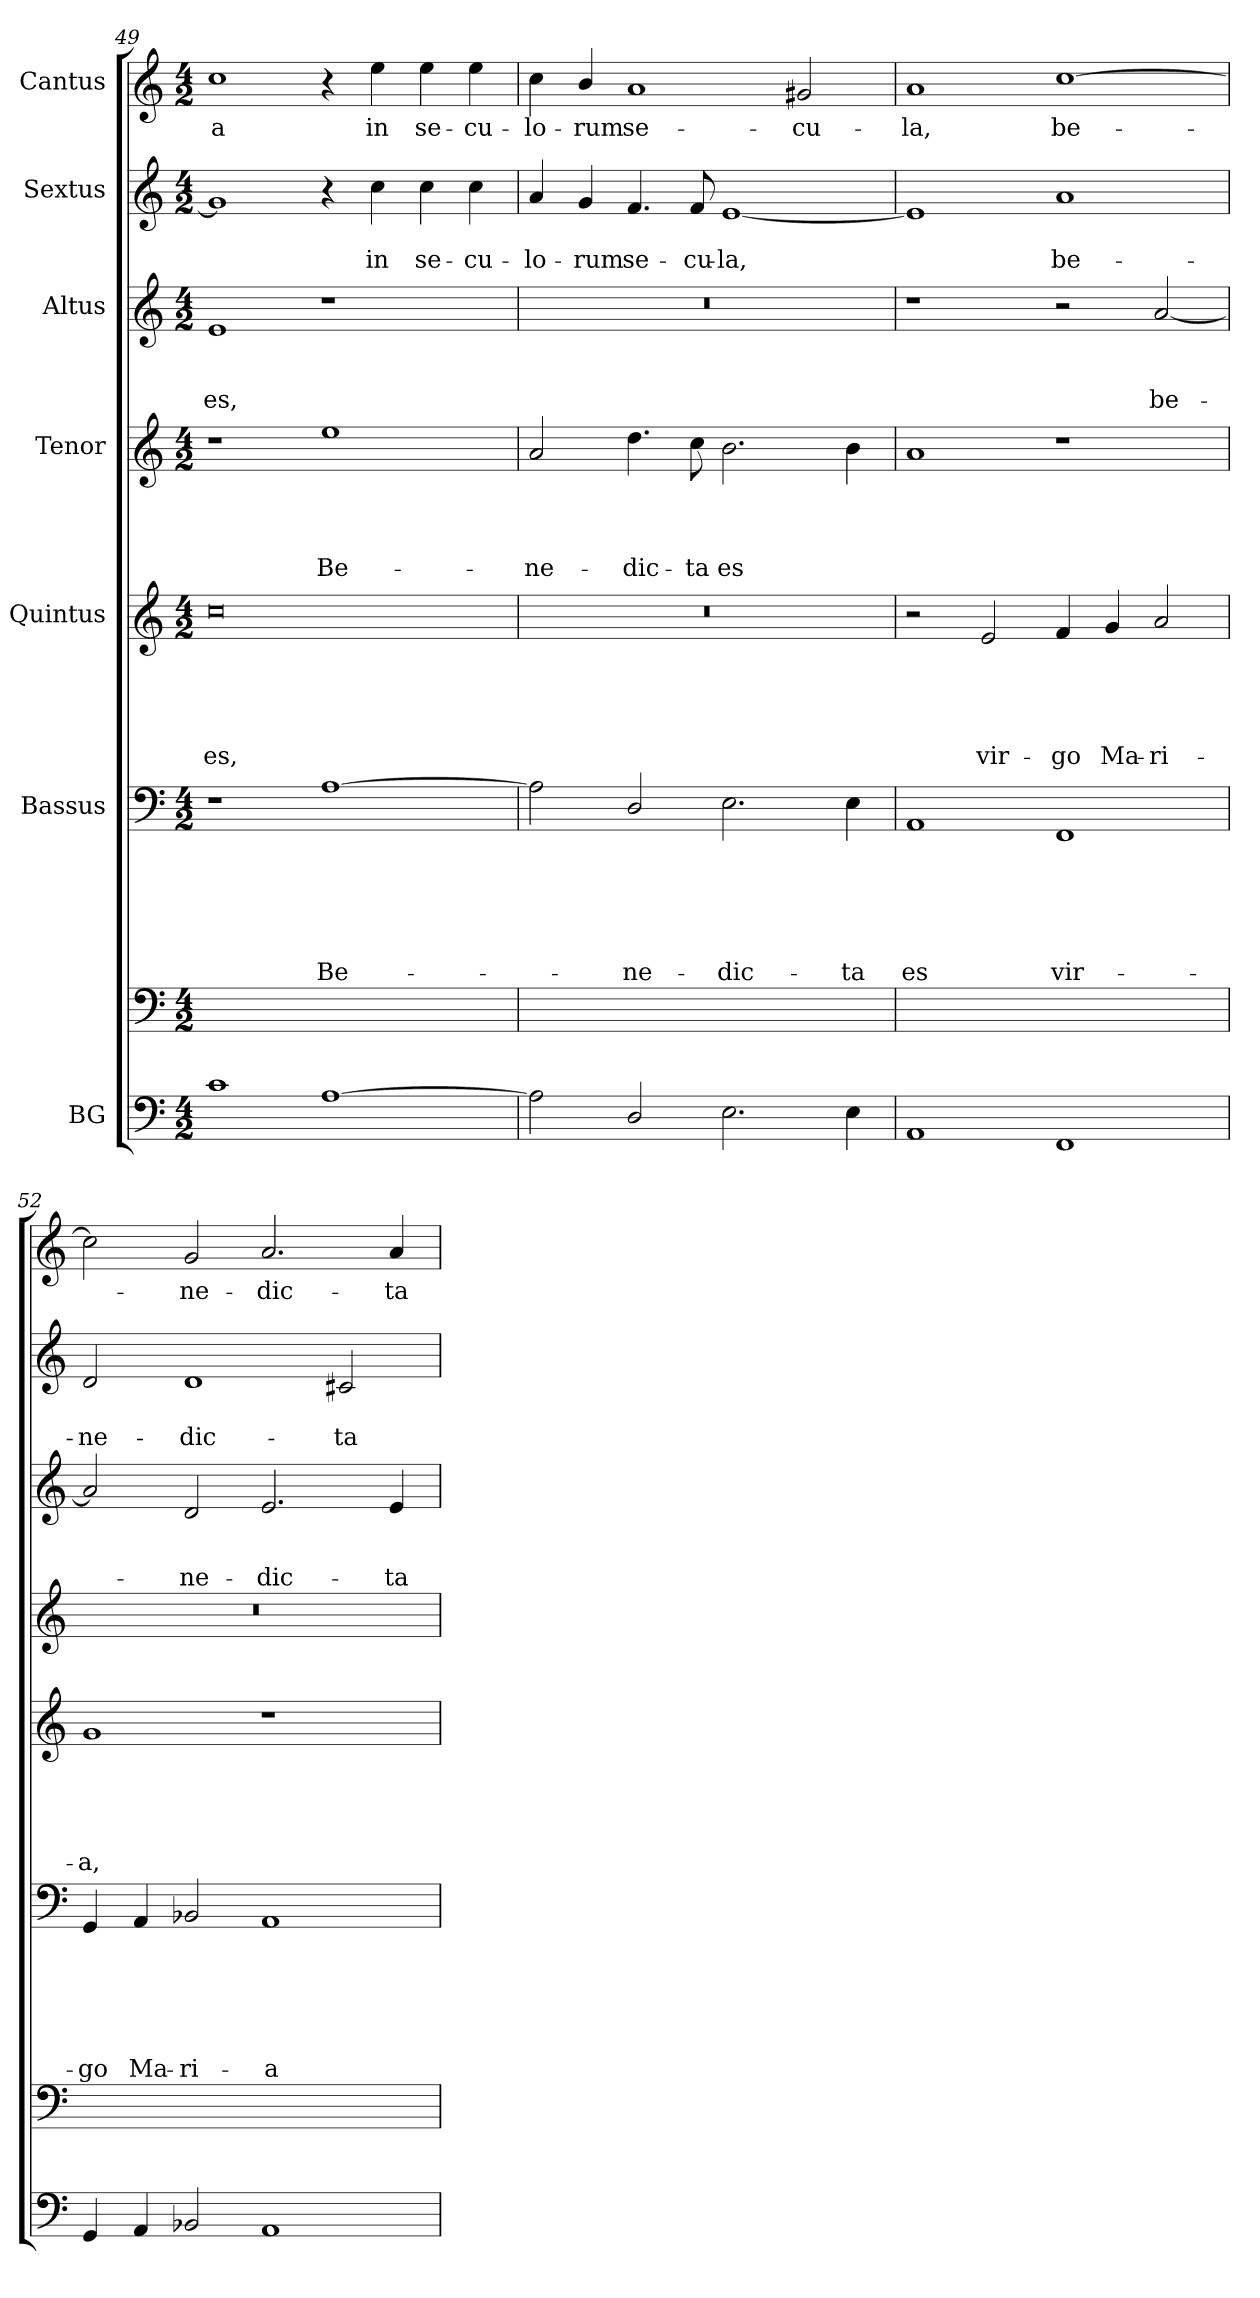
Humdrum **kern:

**kern	**kern	**kern	**text	**text	**text	**text	**text	**text	**kern	**text	**text	**text	**text	**text	**kern	**text	**text	**text	**text	**kern	**text	**text	**text	**kern	**text	**text	**kern	**text
*part7	*part7	*part6	*part6	*part6	*part6	*part6	*part6	*part6	*part5	*part5	*part5	*part5	*part5	*part5	*part4	*part4	*part4	*part4	*part4	*part3	*part3	*part3	*part3	*part2	*part2	*part2	*part1	*part1
*staff8	*staff7	*staff6	*staff6	*staff6	*staff6	*staff6	*staff6	*staff6	*staff5	*staff5	*staff5	*staff5	*staff5	*staff5	*staff4	*staff4	*staff4	*staff4	*staff4	*staff3	*staff3	*staff3	*staff3	*staff2	*staff2	*staff2	*staff1	*staff1
*I"BG	*	*I"Bassus	*	*	*	*	*	*	*I"Quintus	*	*	*	*	*	*I"Tenor	*	*	*	*	*I"Altus	*	*	*	*I"Sextus	*	*	*I"Cantus	*
!!LO:PB:g=z
*clefF4	*clefF4	*clefF4	*	*	*	*	*	*	*clefG2	*	*	*	*	*	*clefG2	*	*	*	*	*clefG2	*	*	*	*clefG2	*	*	*clefG2	*
*	*	*	*	*	*	*	*	*	*ITrd7c12	*	*	*	*	*	*ITrd7c12	*	*	*	*	*	*	*	*	*	*	*	*	*
*k[]	*k[]	*k[]	*	*	*	*	*	*	*k[]	*	*	*	*	*	*k[]	*	*	*	*	*k[]	*	*	*	*k[]	*	*	*k[]	*
*C:	*C:	*C:	*	*	*	*	*	*	*C:	*	*	*	*	*	*C:	*	*	*	*	*C:	*	*	*	*C:	*	*	*C:	*
*M4/2	*M4/2	*M4/2	*	*	*	*	*	*	*M4/2	*	*	*	*	*	*M4/2	*	*	*	*	*M4/2	*	*	*	*M4/2	*	*	*M4/2	*
=49	=49	=49	=49	=49	=49	=49	=49	=49	=49	=49	=49	=49	=49	=49	=49	=49	=49	=49	=49	=49	=49	=49	=49	=49	=49	=49	=49	=49
!	!	!	!	!	!	!	!	!	!	!	!	!	!	!LO:LY:b	!	!	!	!	!	!	!	!	!LO:LY:b	!	!	!	!	!LO:LY:b
1c	0ryy	1r	.	.	.	.	.	.	0c	.	.	.	.	es,	1r	.	.	.	.	1e	.	.	es,	1g]	.	.	1cc	-a
!	!	!	!	!	!	!	!	!LO:LY:b	!	!	!	!	!	!	!	!	!	!	!LO:LY:b	!	!	!	!	!	!	!	!	!
[>1A	.	[>1A	.	.	.	.	.	Be-	.	.	.	.	.	.	1e	.	.	.	Be-	1r	.	.	.	4r	.	.	4r	.
!	!	!	!	!	!	!	!	!	!	!	!	!	!	!	!	!	!	!	!	!	!	!	!	!	!	!LO:LY:b	!	!LO:LY:b
.	.	.	.	.	.	.	.	.	.	.	.	.	.	.	.	.	.	.	.	.	.	.	.	4cc\	.	in	4ee\	in
!	!	!	!	!	!	!	!	!	!	!	!	!	!	!	!	!	!	!	!	!	!	!	!	!	!	!LO:LY:b	!	!LO:LY:b
.	.	.	.	.	.	.	.	.	.	.	.	.	.	.	.	.	.	.	.	.	.	.	.	4cc\	.	se-	4ee\	se-
!	!	!	!	!	!	!	!	!	!	!	!	!	!	!	!	!	!	!	!	!	!	!	!	!	!	!LO:LY:b	!	!LO:LY:b
.	.	.	.	.	.	.	.	.	.	.	.	.	.	.	.	.	.	.	.	.	.	.	.	4cc\	.	-cu-	4ee\	-cu-
=50	=50	=50	=50	=50	=50	=50	=50	=50	=50	=50	=50	=50	=50	=50	=50	=50	=50	=50	=50	=50	=50	=50	=50	=50	=50	=50	=50	=50
!	!	!	!	!	!	!	!	!	!	!	!	!	!	!	!	!	!	!	!LO:LY:b	!	!	!	!	!	!	!LO:LY:b	!	!LO:LY:b
2A\]	0ryy	2A\]	.	.	.	.	.	.	0r	.	.	.	.	.	2A/	.	.	.	-ne-	0r	.	.	.	4a/	.	-lo-	4cc\	-lo-
!	!	!	!	!	!	!	!	!	!	!	!	!	!	!	!	!	!	!	!	!	!	!	!	!	!	!LO:LY:b	!	!LO:LY:b
.	.	.	.	.	.	.	.	.	.	.	.	.	.	.	.	.	.	.	.	.	.	.	.	4g/	.	-rum	4b/	-rum
!	!	!	!	!	!	!	!	!LO:LY:b	!	!	!	!	!	!	!	!	!	!	!LO:LY:b	!	!	!	!	!	!	!LO:LY:b	!	!LO:LY:b
2D/	.	2D/	.	.	.	.	.	-ne-	.	.	.	.	.	.	4.d\	.	.	.	-dic-	.	.	.	.	4.f/	.	se-	1a	se-
!	!	!	!	!	!	!	!	!	!	!	!	!	!	!	!	!	!	!	!LO:LY:b	!	!	!	!	!	!	!LO:LY:b	!	!
.	.	.	.	.	.	.	.	.	.	.	.	.	.	.	8c\	.	.	.	-ta	.	.	.	.	8f/	.	-cu-	.	.
!	!	!	!	!	!	!	!	!LO:LY:b	!	!	!	!	!	!	!	!	!	!	!LO:LY:b	!	!	!	!	!	!	!LO:LY:b	!	!
2.E\	.	2.E\	.	.	.	.	.	-dic-	.	.	.	.	.	.	2.B\	.	.	.	es	.	.	.	.	[<1e	.	-la,	.	.
!	!	!	!	!	!	!	!	!	!	!	!	!	!	!	!	!	!	!	!	!	!	!	!	!	!	!	!	!LO:LY:b
.	.	.	.	.	.	.	.	.	.	.	.	.	.	.	.	.	.	.	.	.	.	.	.	.	.	.	2g#X/	-cu-
!	!	!	!	!	!	!	!	!LO:LY:b	!	!	!	!	!	!	!	!	!	!	!	!	!	!	!	!	!	!	!	!
4E\	.	4E\	.	.	.	.	.	-ta	.	.	.	.	.	.	4B\	.	.	.	.	.	.	.	.	.	.	.	.	.
=51	=51	=51	=51	=51	=51	=51	=51	=51	=51	=51	=51	=51	=51	=51	=51	=51	=51	=51	=51	=51	=51	=51	=51	=51	=51	=51	=51	=51
!	!	!	!	!	!	!	!	!LO:LY:b	!	!	!	!	!	!	!	!	!	!	!	!	!	!	!	!	!	!	!	!LO:LY:b
1AA	0ryy	1AA	.	.	.	.	.	es	2r	.	.	.	.	.	1A	.	.	.	.	1r	.	.	.	1e]	.	.	1a	-la,
!	!	!	!	!	!	!	!	!	!	!	!	!	!	!LO:LY:b	!	!	!	!	!	!	!	!	!	!	!	!	!	!
.	.	.	.	.	.	.	.	.	2E/	.	.	.	.	vir-	.	.	.	.	.	.	.	.	.	.	.	.	.	.
!	!	!	!	!	!	!	!	!LO:LY:b	!	!	!	!	!	!LO:LY:b	!	!	!	!	!	!	!	!	!	!	!	!LO:LY:b	!	!LO:LY:b
1FF	.	1FF	.	.	.	.	.	vir-	4F/	.	.	.	.	-go	1r	.	.	.	.	2r	.	.	.	1a	.	be-	[>1cc	be-
!	!	!	!	!	!	!	!	!	!	!	!	!	!	!LO:LY:b	!	!	!	!	!	!	!	!	!	!	!	!	!	!
.	.	.	.	.	.	.	.	.	4G/	.	.	.	.	Ma-	.	.	.	.	.	.	.	.	.	.	.	.	.	.
!	!	!	!	!	!	!	!	!	!	!	!	!	!	!LO:LY:b	!	!	!	!	!	!	!	!	!LO:LY:b	!	!	!	!	!
.	.	.	.	.	.	.	.	.	2A/	.	.	.	.	-ri-	.	.	.	.	.	[<2a/	.	.	be-	.	.	.	.	.
=52	=52	=52	=52	=52	=52	=52	=52	=52	=52	=52	=52	=52	=52	=52	=52	=52	=52	=52	=52	=52	=52	=52	=52	=52	=52	=52	=52	=52
!	!	!	!	!	!	!	!	!LO:LY:b	!	!	!	!	!	!LO:LY:b	!	!	!	!	!	!	!	!	!	!	!	!LO:LY:b	!	!
4GG/	0ryy	4GG/	.	.	.	.	.	-go	1G	.	.	.	.	-a,	0r	.	.	.	.	2a/]	.	.	.	2d/	.	-ne-	2cc\]	.
!	!	!	!	!	!	!	!	!LO:LY:b	!	!	!	!	!	!	!	!	!	!	!	!	!	!	!	!	!	!	!	!
4AA/	.	4AA/	.	.	.	.	.	Ma-	.	.	.	.	.	.	.	.	.	.	.	.	.	.	.	.	.	.	.	.
!	!	!	!	!	!	!	!	!LO:LY:b	!	!	!	!	!	!	!	!	!	!	!	!	!	!	!LO:LY:b	!	!	!LO:LY:b	!	!LO:LY:b
2BB-X/	.	2BB-X/	.	.	.	.	.	-ri-	.	.	.	.	.	.	.	.	.	.	.	2d/	.	.	-ne-	1d	.	-dic-	2g/	-ne-
!	!	!	!	!	!	!	!	!LO:LY:b	!	!	!	!	!	!	!	!	!	!	!	!	!	!	!LO:LY:b	!	!	!	!	!LO:LY:b
1AA	.	1AA	.	.	.	.	.	-a	1r	.	.	.	.	.	.	.	.	.	.	2.e/	.	.	-dic-	.	.	.	2.a/	-dic-
!	!	!	!	!	!	!	!	!	!	!	!	!	!	!	!	!	!	!	!	!	!	!	!	!	!	!LO:LY:b	!	!
.	.	.	.	.	.	.	.	.	.	.	.	.	.	.	.	.	.	.	.	.	.	.	.	2c#X/	.	-ta	.	.
!	!	!	!	!	!	!	!	!	!	!	!	!	!	!	!	!	!	!	!	!	!	!	!LO:LY:b	!	!	!	!	!LO:LY:b
.	.	.	.	.	.	.	.	.	.	.	.	.	.	.	.	.	.	.	.	4e/	.	.	-ta	.	.	.	4a/	-ta
=	=	=	=	=	=	=	=	=	=	=	=	=	=	=	=	=	=	=	=	=	=	=	=	=	=	=	=	=
*-	*-	*-	*-	*-	*-	*-	*-	*-	*-	*-	*-	*-	*-	*-	*-	*-	*-	*-	*-	*-	*-	*-	*-	*-	*-	*-	*-	*-
